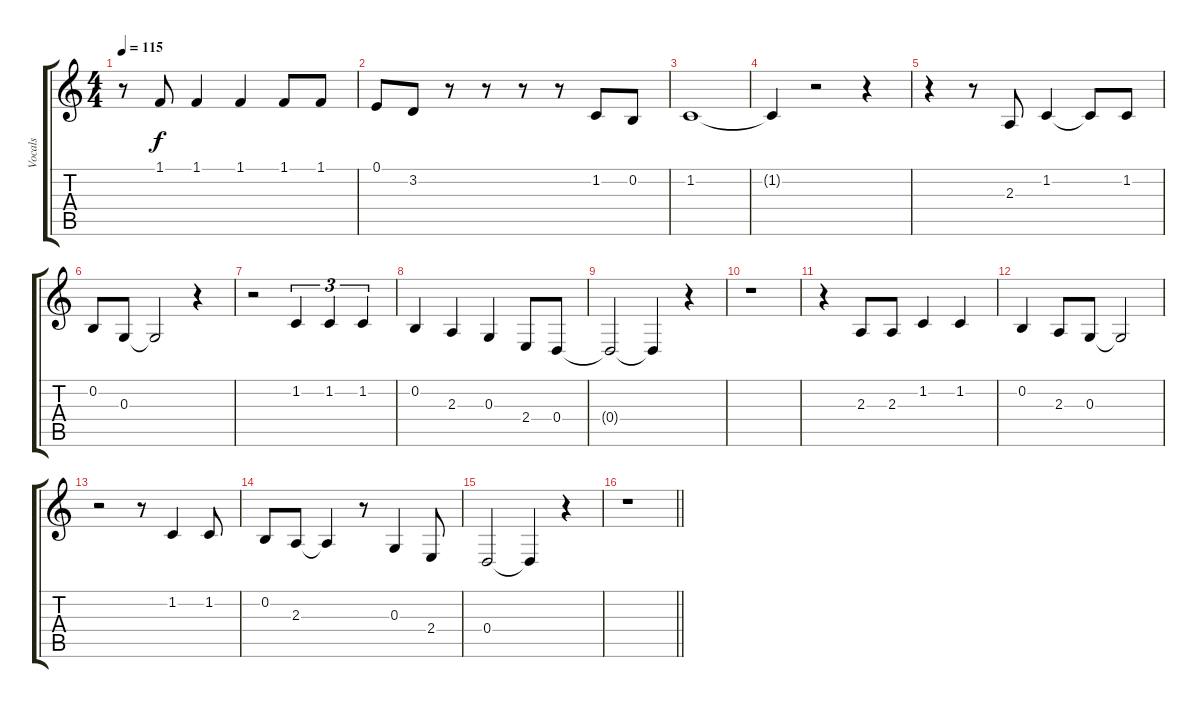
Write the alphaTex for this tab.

\track ("Vocals" "Vocals") {instrument voiceoohs}
\staff {score tabs}
\tuning (E4 B3 G3 D3 A2 E2) {hide}
\ts (4 4)
\tempo 115
\clef g2
\ks c
r.8{dy f} 1.1.8 1.1.4 1.1.4 1.1.8 1.1.8 |
0.1.8 3.2.8 r.8 r.8 r.8 r.8 1.2.8 0.2.8 |
1.2.1 |
1.2{t}.4 r.2 r.4 |
r.4 r.8 2.3.8 1.2.4 1.2{t}.8 1.2.8 |
0.2.8 0.3.8 0.3{t}.2 r.4 |
r.2 1.2.4{tu (3 2)} 1.2.4{tu (3 2)} 1.2.4{tu (3 2)} |
0.2.4 2.3.4 0.3.4 2.4.8 0.4.8 |
0.4{t}.2 0.4{t}.4 r.4 |
r.1 |
r.4 2.3.8 2.3.8 1.2.4 1.2.4 |
0.2.4 2.3.8 0.3.8 0.3{t}.2 |
r.2 r.8 1.2.4 1.2.8 |
0.2.8 2.3.8 2.3{t}.4 r.8 0.3.4 2.4.8 |
0.4.2 0.4{t}.4 r.4 |
\barLineRight lightlight
r.1
